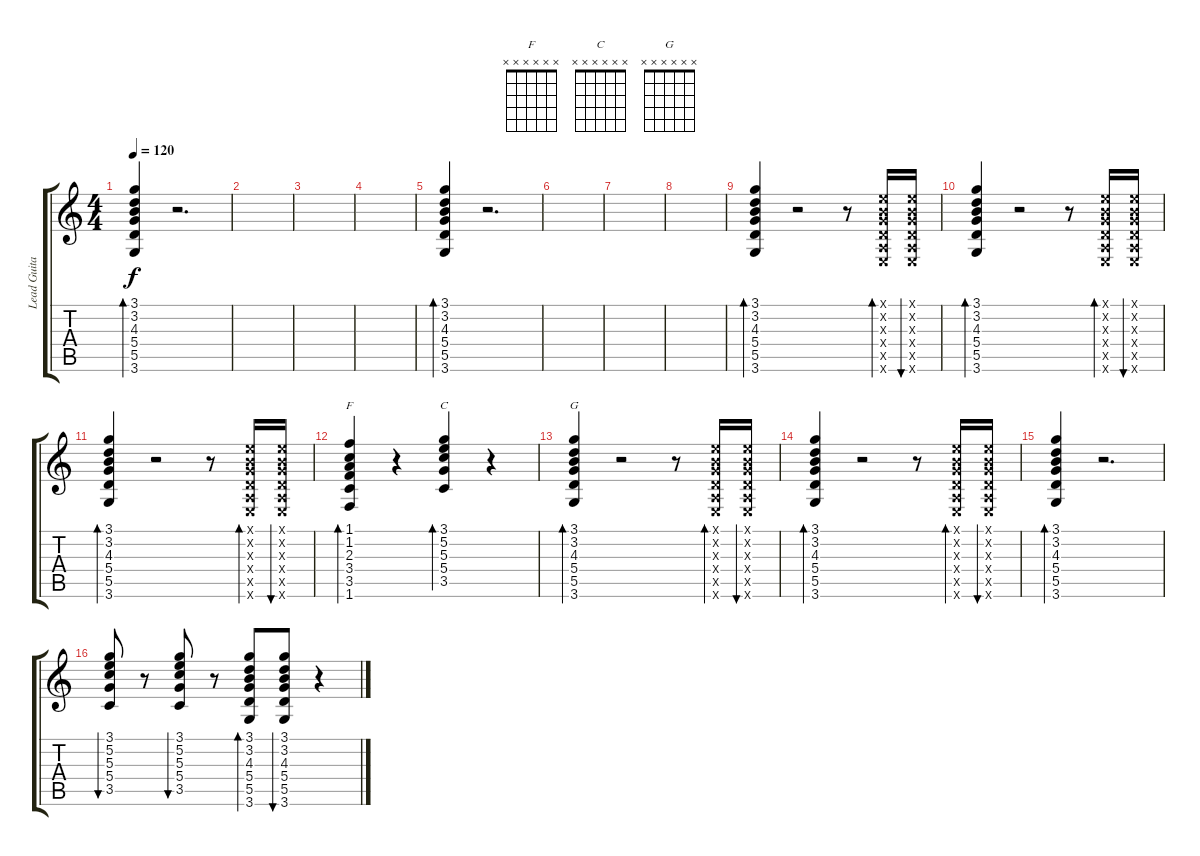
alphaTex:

\track ("Lead Guitar" "Lead Guita") {instrument distortionguitar}
\staff {score tabs}
\tuning (E4 B3 G3 D3 A2 E2) {hide}
\chord ("F" x x x x x x) {firstfret 0}
\chord ("C" x x x x x x) {firstfret 0}
\chord ("G" x x x x x x) {firstfret 0}
\ts (4 4)
\tempo 120
\clef g2
\ks c
(3.1 3.2 4.3 5.4 5.5 3.6).4{bd 60 dy f} r.2{d} |
|
|
|
(3.1 3.2 4.3 5.4 5.5 3.6).4{bd 60} r.2{d} |
|
|
|
(3.1 3.2 4.3 5.4 5.5 3.6).4{bd 60} r.2 r.8 (0.1{x} 0.2{x} 0.3{x} 0.4{x} 0.5{x} 0.6{x}).16{bd 60} (0.1{x} 0.2{x} 0.3{x} 0.4{x} 0.5{x} 0.6{x}).16{bu 60} |
(3.1 3.2 4.3 5.4 5.5 3.6).4{bd 60} r.2 r.8 (0.1{x} 0.2{x} 0.3{x} 0.4{x} 0.5{x} 0.6{x}).16{bd 60} (0.1{x} 0.2{x} 0.3{x} 0.4{x} 0.5{x} 0.6{x}).16{bu 60} |
(3.1 3.2 4.3 5.4 5.5 3.6).4{bd 60} r.2 r.8 (0.1{x} 0.2{x} 0.3{x} 0.4{x} 0.5{x} 0.6{x}).16{bd 60} (0.1{x} 0.2{x} 0.3{x} 0.4{x} 0.5{x} 0.6{x}).16{bu 60} |
(1.1 1.2 2.3 3.4 3.5 1.6).4{bd 60 ch "F"} r.4 (3.1 5.2 5.3 5.4 3.5).4{bd 60 ch "C"} r.4 |
(3.1 3.2 4.3 5.4 5.5 3.6).4{bd 60 ch "G"} r.2 r.8 (0.1{x} 0.2{x} 0.3{x} 0.4{x} 0.5{x} 0.6{x}).16{bd 60} (0.1{x} 0.2{x} 0.3{x} 0.4{x} 0.5{x} 0.6{x}).16{bu 60} |
(3.1 3.2 4.3 5.4 5.5 3.6).4{bd 60} r.2 r.8 (0.1{x} 0.2{x} 0.3{x} 0.4{x} 0.5{x} 0.6{x}).16{bd 60} (0.1{x} 0.2{x} 0.3{x} 0.4{x} 0.5{x} 0.6{x}).16{bu 60} |
(3.1 3.2 4.3 5.4 5.5 3.6).4{bd 60} r.2{d} |
(3.1 5.2 5.3 5.4 3.5).8{bu 60} r.8 (3.1 5.2 5.3 5.4 3.5).8{bu 60} r.8 (3.1 3.2 4.3 5.4 5.5 3.6).8{bd 60} (3.1 3.2 4.3 5.4 5.5 3.6).8{bu 60} r.4
